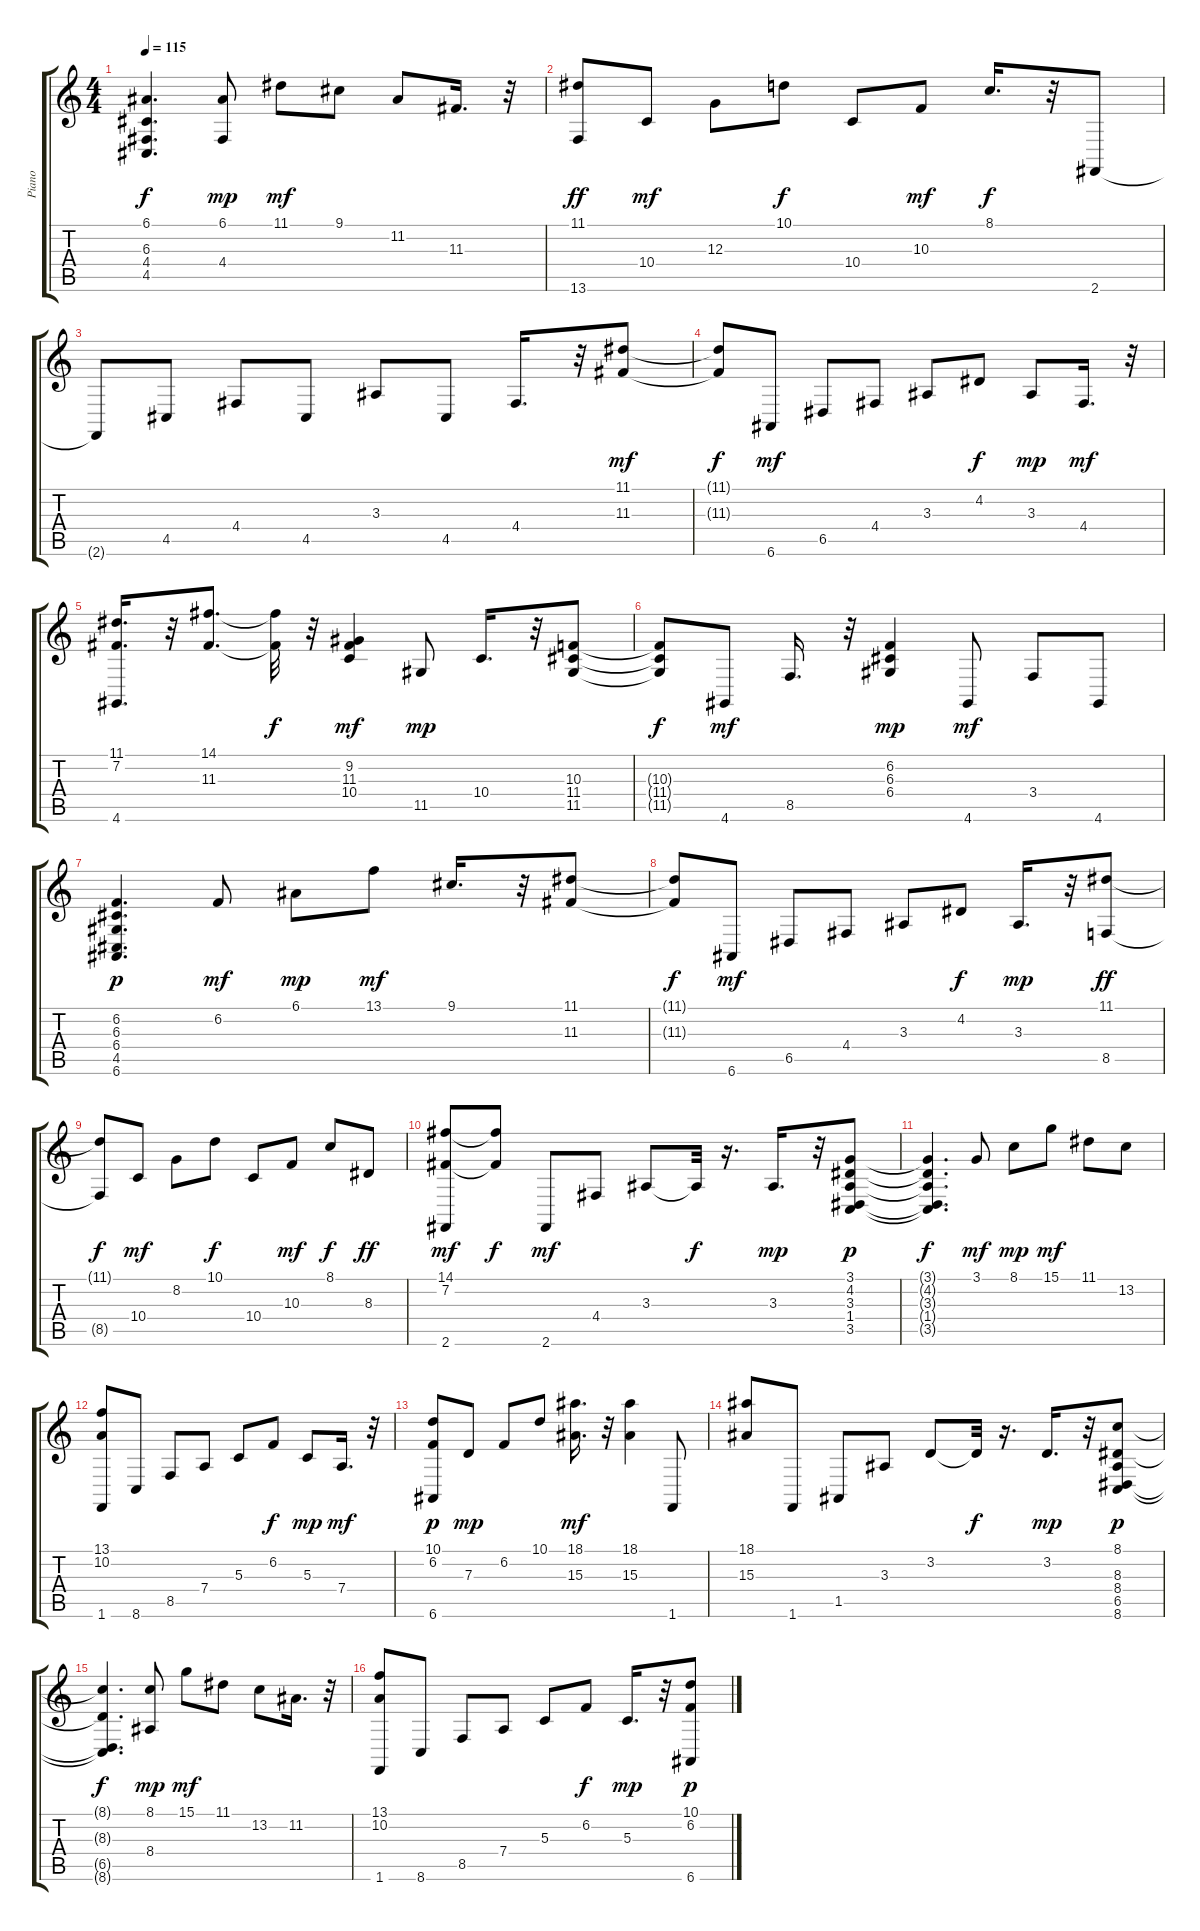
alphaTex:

\track ("Piano" "Piano") {instrument acousticgrandpiano}
\staff {score tabs}
\tuning (E4 B3 G3 D3 A2 E2) {hide}
\ts (4 4)
\tempo 115
\clef g2
\ks c
(6.1{t} 6.3{t} 4.4{t} 4.5{t}).4{d dy f} (6.1 4.4).8{dy mp} 11.1.8{dy mf} 9.1.8 11.2.8 11.3.16{d} r.32 |
(11.1 13.6).8{dy ff} 10.4.8{dy mf} 12.3.8 10.1.8{dy f} 10.4.8 10.3.8{dy mf} 8.1.16{d dy f} r.32 2.6.8 |
2.6{t}.8 4.5.8 4.4.8 4.5.8 3.3.8 4.5.8 4.4.16{d} r.32 (11.1 11.3).8{dy mf} |
(11.1{t} 11.3{t}).8{dy f} 6.6.8{dy mf} 6.5.8 4.4.8 3.3.8 4.2.8{dy f} 3.3.8{dy mp} 4.4.16{d dy mf} r.32 |
(11.1 7.2 4.6).16{d} r.32 (14.1 11.3).8{d} (14.1{t} 11.3{t}).32{dy f} r.32 (9.2 11.3 10.4).4{dy mf} 11.5.8{dy mp} 10.4.16{d} r.32 (10.3 11.4 11.5).8 |
(10.3{t} 11.4{t} 11.5{t}).8{dy f} 4.6.8{dy mf} 8.5.16{d} r.32 (6.2 6.3 6.4).4{dy mp} 4.6.8{dy mf} 3.4.8 4.6.8 |
(6.2 6.3 6.4 4.5 6.6).4{d dy p} 6.2.8{dy mf} 6.1.8{dy mp} 13.1.8{dy mf} 9.1.16{d} r.32 (11.1 11.3).8 |
(11.1{t} 11.3{t}).8{dy f} 6.6.8{dy mf} 6.5.8 4.4.8 3.3.8 4.2.8{dy f} 3.3.16{d dy mp} r.32 (11.1 8.5).8{dy ff} |
(11.1{t} 8.5{t}).8{dy f} 10.4.8{dy mf} 8.2.8 10.1.8{dy f} 10.4.8 10.3.8{dy mf} 8.1.8{dy f} 8.3.8{dy ff} |
(14.1 7.2 2.6).8{dy mf} (14.1{t} 7.2{t}).8{dy f} 2.6.8{dy mf} 4.4.8 3.3.8 3.3{t}.32{dy f} r.16{d} 3.3.16{d dy mp} r.32 (3.1 4.2 3.3 1.4 3.5).8{dy p} |
(3.1{t} 4.2{t} 3.3{t} 1.4{t} 3.5{t}).4{d dy f} 3.1.8{dy mf} 8.1.8{dy mp} 15.1.8{dy mf} 11.1.8 13.2.8 |
(13.1 10.2 1.6).8 8.6.8 8.5.8 7.4.8 5.3.8 6.2.8{dy f} 5.3.8{dy mp} 7.4.16{d dy mf} r.32 |
(10.1 6.2 6.6).8{dy p} 7.3.8{dy mp} 6.2.8 10.1.8 (18.1 15.3).16{d dy mf} r.32 (18.1 15.3).4 1.6.8 |
(18.1 15.3).8 1.6.8 1.5.8 3.3.8 3.2.8 3.2{t}.32{dy f} r.16{d} 3.2.16{d dy mp} r.32 (8.1 8.3 8.4 6.5 8.6).8{dy p} |
(8.1{t} 8.3{t} 6.5{t} 8.6{t}).4{d dy f} (8.1 8.4).8{dy mp} 15.1.8{dy mf} 11.1.8 13.2.8 11.2.16{d} r.32 |
(13.1 10.2 1.6).8 8.6.8 8.5.8 7.4.8 5.3.8 6.2.8{dy f} 5.3.16{d dy mp} r.32 (10.1 6.2 6.6).8{dy p}
